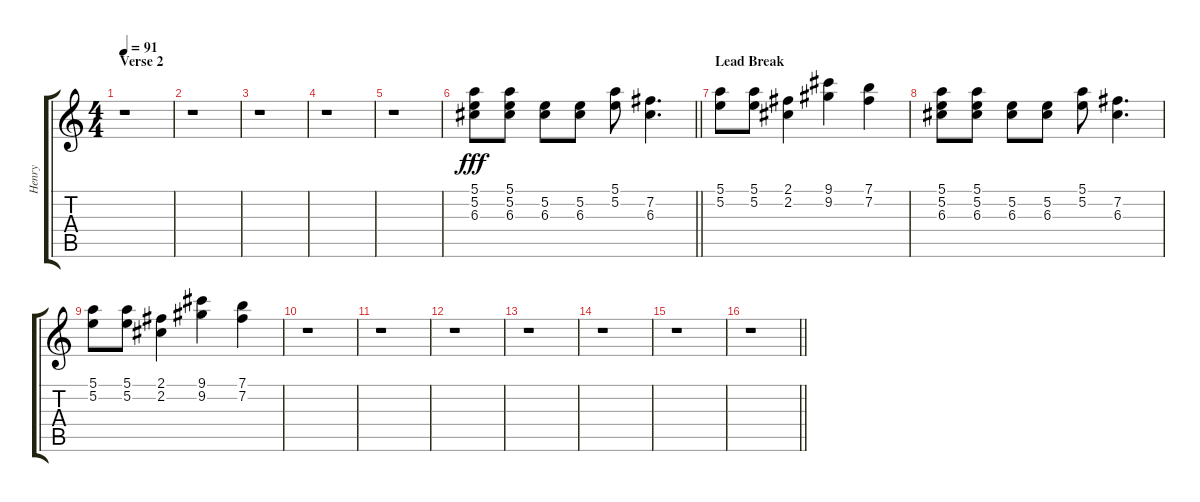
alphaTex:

\track ("Henry" "Henry") {instrument overdrivenguitar}
\staff {score tabs}
\tuning (E4 B3 G3 D3 A2 E2) {hide}
\ts (4 4)
\section ("" "Verse 2")
\tempo 91
\clef g2
\ks c
r.1{dy mf} |
r.1 |
r.1 |
r.1 |
r.1 |
\barLineRight lightlight
(5.1 5.2 6.3).8{dy fff} (5.1 5.2 6.3).8 (5.2 6.3).8 (5.2 6.3).8 (5.1 5.2).8 (7.2 6.3).4{d} |
\section ("" "Lead Break")
(5.1 5.2).8 (5.1 5.2).8 (2.1 2.2).4 (9.1 9.2).4 (7.1 7.2).4 |
(5.1 5.2 6.3).8 (5.1 5.2 6.3).8 (5.2 6.3).8 (5.2 6.3).8 (5.1 5.2).8 (7.2 6.3).4{d} |
(5.1 5.2).8 (5.1 5.2).8 (2.1 2.2).4 (9.1 9.2).4 (7.1 7.2).4 |
r.1 |
r.1 |
r.1 |
r.1 |
r.1 |
r.1 |
\barLineRight lightlight
r.1
